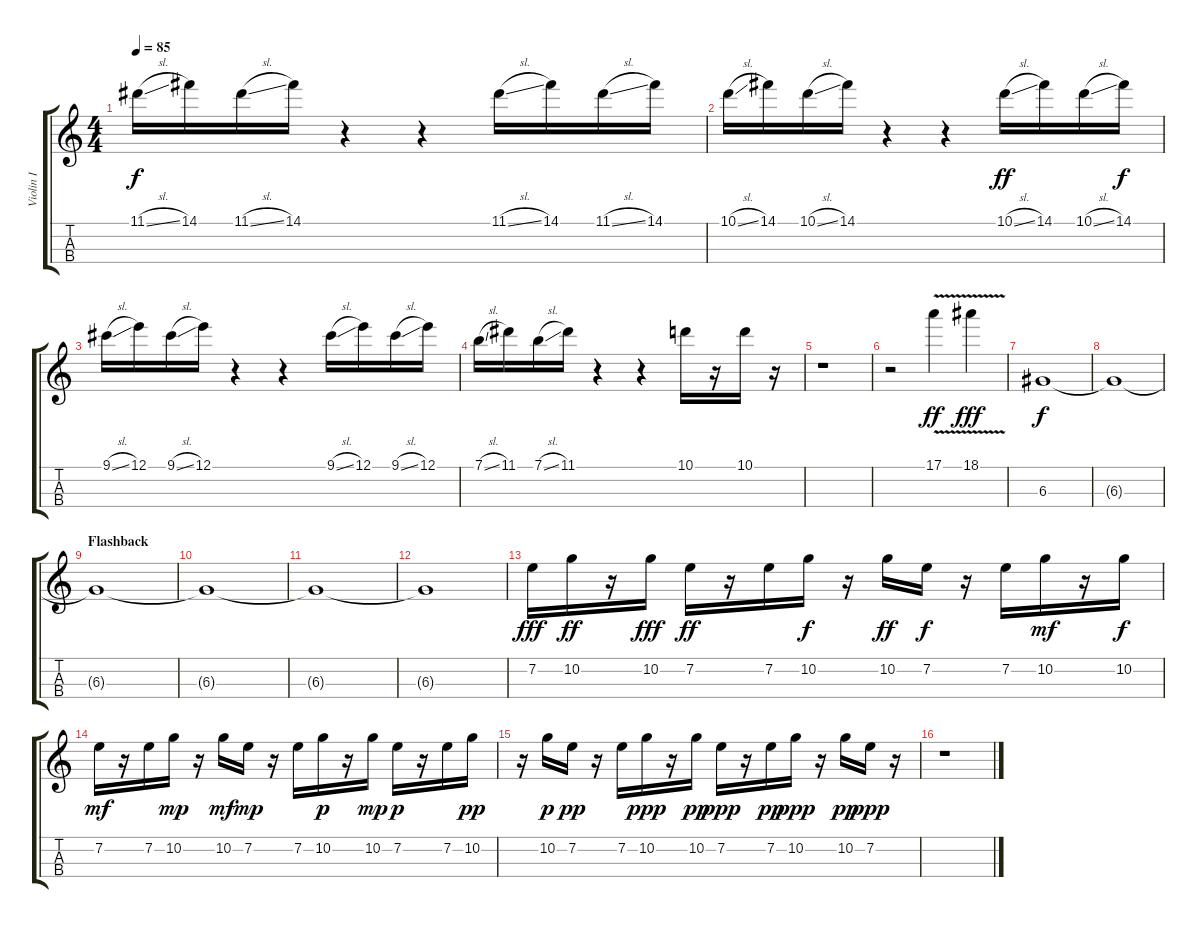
\track ("Violin I" "Violin I") {instrument violin}
\staff {score tabs}
\tuning (E5 A4 D4 G3) {hide}
\ts (4 4)
\tempo 85
\clef g2
\ks c
11.1{sl}.16{dy f} 14.1.16 11.1{sl}.16 14.1.16 r.4 r.4 11.1{sl}.16 14.1.16 11.1{sl}.16 14.1.16 |
10.1{sl}.16 14.1.16 10.1{sl}.16 14.1.16 r.4 r.4 10.1{sl}.16{dy ff} 14.1.16 10.1{sl}.16 14.1.16{dy f} |
9.1{sl}.16 12.1.16 9.1{sl}.16 12.1.16 r.4 r.4 9.1{sl}.16 12.1.16 9.1{sl}.16 12.1.16 |
7.1{sl}.16 11.1.16 7.1{sl}.16 11.1.16 r.4 r.4 10.1.16 r.16 10.1.16 r.16 |
r.1 |
r.2 17.1{v}.4{dy ff} 18.1{v}.4{dy fff} |
6.3.1{dy f volume 6} |
6.3{t}.1 |
\section ("" "Flashback")
6.3{t}.1 |
6.3{t}.1 |
6.3{t}.1 |
6.3{t}.1 |
7.2.16{dy fff volume 12} 10.2.16{dy ff} r.16 10.2.16{dy fff} 7.2.16{dy ff} r.16 7.2.16 10.2.16{dy f} r.16 10.2.16{dy ff} 7.2.16{dy f} r.16 7.2.16 10.2.16{dy mf} r.16 10.2.16{dy f} |
7.2.16{dy mf} r.16 7.2.16 10.2.16{dy mp} r.16 10.2.16{dy mf} 7.2.16{dy mp} r.16 7.2.16 10.2.16{dy p} r.16 10.2.16{dy mp} 7.2.16{dy p} r.16 7.2.16 10.2.16{dy pp} |
r.16 10.2.16{dy p} 7.2.16{dy pp} r.16 7.2.16 10.2.16{dy ppp} r.16 10.2.16{dy pp} 7.2.16{dy ppp} r.16 7.2.16{dy pp} 10.2.16{dy ppp} r.16 10.2.16{dy pp} 7.2.16{dy ppp} r.16 |
r.1
